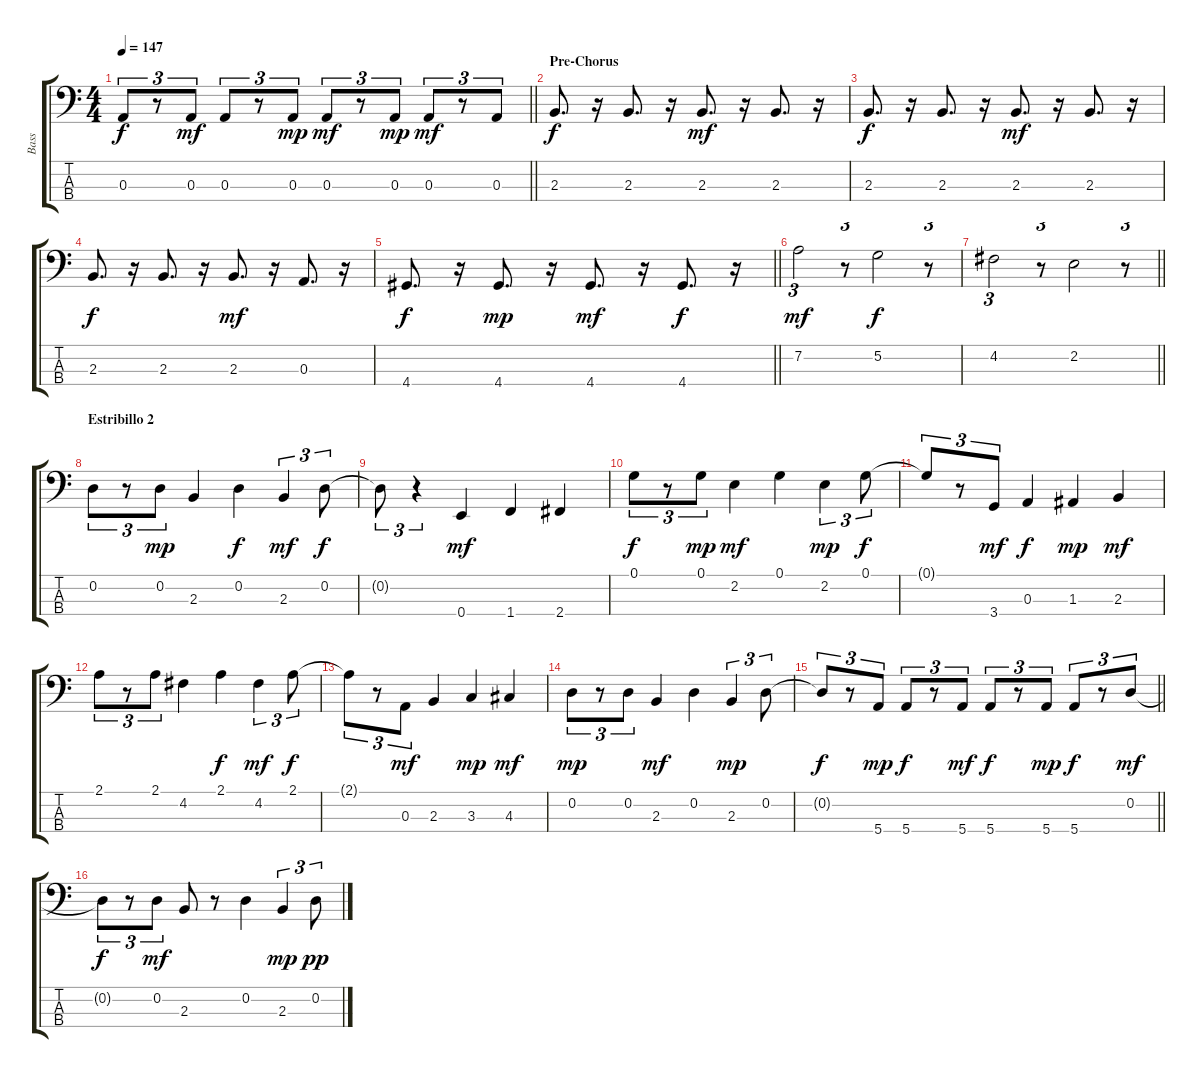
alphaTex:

\track ("Bass" "Bass") {instrument electricbassfinger}
\staff {score tabs}
\tuning (G2 D2 A1 E1) {hide}
\ts (4 4)
\tempo 147
\clef f4
\barLineRight lightlight
\ks c
0.3{t}.8{tu (3 2) dy f} r.8{tu (3 2)} 0.3.8{tu (3 2) dy mf} 0.3.8{tu (3 2)} r.8{tu (3 2)} 0.3.8{tu (3 2) dy mp} 0.3.8{tu (3 2) dy mf} r.8{tu (3 2)} 0.3.8{tu (3 2) dy mp} 0.3.8{tu (3 2) dy mf} r.8{tu (3 2)} 0.3.8{tu (3 2)} |
\section ("" "Pre-Chorus")
2.3.8{d dy f} r.16 2.3.8{d} r.16 2.3.8{d dy mf} r.16 2.3.8{d} r.16 |
2.3.8{d dy f} r.16 2.3.8{d} r.16 2.3.8{d dy mf} r.16 2.3.8{d} r.16 |
2.3.8{d dy f} r.16 2.3.8{d} r.16 2.3.8{d dy mf} r.16 0.3.8{d} r.16 |
\barLineRight lightlight
4.4.8{d dy f} r.16 4.4.8{d dy mp} r.16 4.4.8{d dy mf} r.16 4.4.8{d dy f} r.16 |
7.2.2{tu (3 2) dy mf} r.8{tu (3 2)} 5.2.2{dy f} r.8{tu (3 2)} |
\barLineRight lightlight
4.2.2{tu (3 2)} r.8{tu (3 2)} 2.2.2 r.8{tu (3 2)} |
\section ("" "Estribillo 2")
0.2.8{tu (3 2)} r.8{tu (3 2)} 0.2.8{tu (3 2) dy mp} 2.3.4 0.2.4{dy f} 2.3.4{tu (3 2) dy mf} 0.2.8{tu (3 2) dy f} |
0.2{t}.8{tu (3 2)} r.4{tu (3 2)} 0.4.4{dy mf} 1.4.4 2.4.4 |
0.1.8{tu (3 2) dy f} r.8{tu (3 2)} 0.1.8{tu (3 2) dy mp} 2.2.4{dy mf} 0.1.4 2.2.4{tu (3 2) dy mp} 0.1.8{tu (3 2) dy f} |
0.1{t}.8{tu (3 2)} r.8{tu (3 2)} 3.4.8{tu (3 2) dy mf} 0.3.4{dy f} 1.3.4{dy mp} 2.3.4{dy mf} |
2.1.8{tu (3 2)} r.8{tu (3 2)} 2.1.8{tu (3 2)} 4.2.4 2.1.4{dy f} 4.2.4{tu (3 2) dy mf} 2.1.8{tu (3 2) dy f} |
2.1{t}.8{tu (3 2)} r.8{tu (3 2)} 0.3.8{tu (3 2) dy mf} 2.3.4 3.3.4{dy mp} 4.3.4{dy mf} |
0.2.8{tu (3 2) dy mp} r.8{tu (3 2)} 0.2.8{tu (3 2)} 2.3.4{dy mf} 0.2.4 2.3.4{tu (3 2) dy mp} 0.2.8{tu (3 2)} |
\barLineRight lightlight
0.2{t}.8{tu (3 2) dy f} r.8{tu (3 2)} 5.4.8{tu (3 2) dy mp} 5.4.8{tu (3 2) dy f} r.8{tu (3 2)} 5.4.8{tu (3 2) dy mf} 5.4.8{tu (3 2) dy f} r.8{tu (3 2)} 5.4.8{tu (3 2) dy mp} 5.4.8{tu (3 2) dy f} r.8{tu (3 2)} 0.2.8{tu (3 2) dy mf} |
0.2{t}.8{tu (3 2) dy f} r.8{tu (3 2)} 0.2.8{tu (3 2) dy mf} 2.3.8 r.8 0.2.4 2.3.4{tu (3 2) dy mp} 0.2.8{tu (3 2) dy pp}
